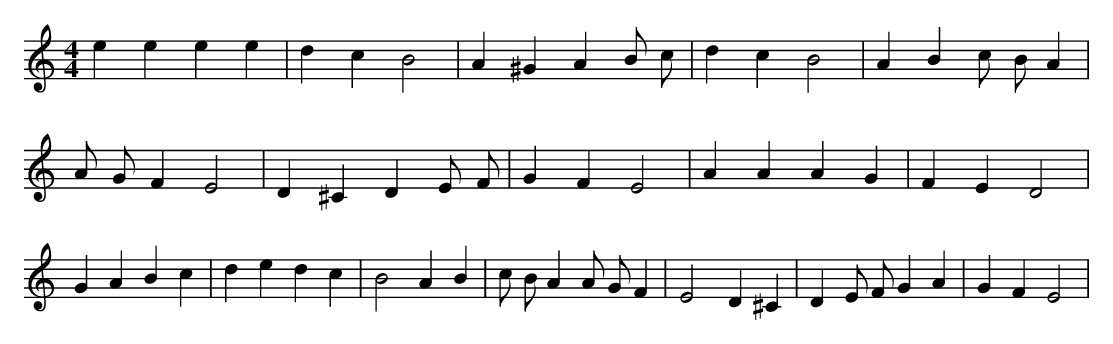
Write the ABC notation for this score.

X:1
M:4/4
L:1/8
K:C
e2 e2 e2 e2 | d2 c2 B4 | A2 ^G2 A2 B c | d2 c2 B4 | A2 B2 c B A2 | A G F2 E4 | D2 ^C2 D2 E F | G2 F2 E4 | A2 A2 A2 G2 | F2 E2 D4 | G2 A2 B2 c2 | d2 e2 d2 c2 | B4 A2 B2 | c B A2 A G F2 | E4 D2 ^C2 | D2 E F G2 A2 | G2 F2 E4 |
